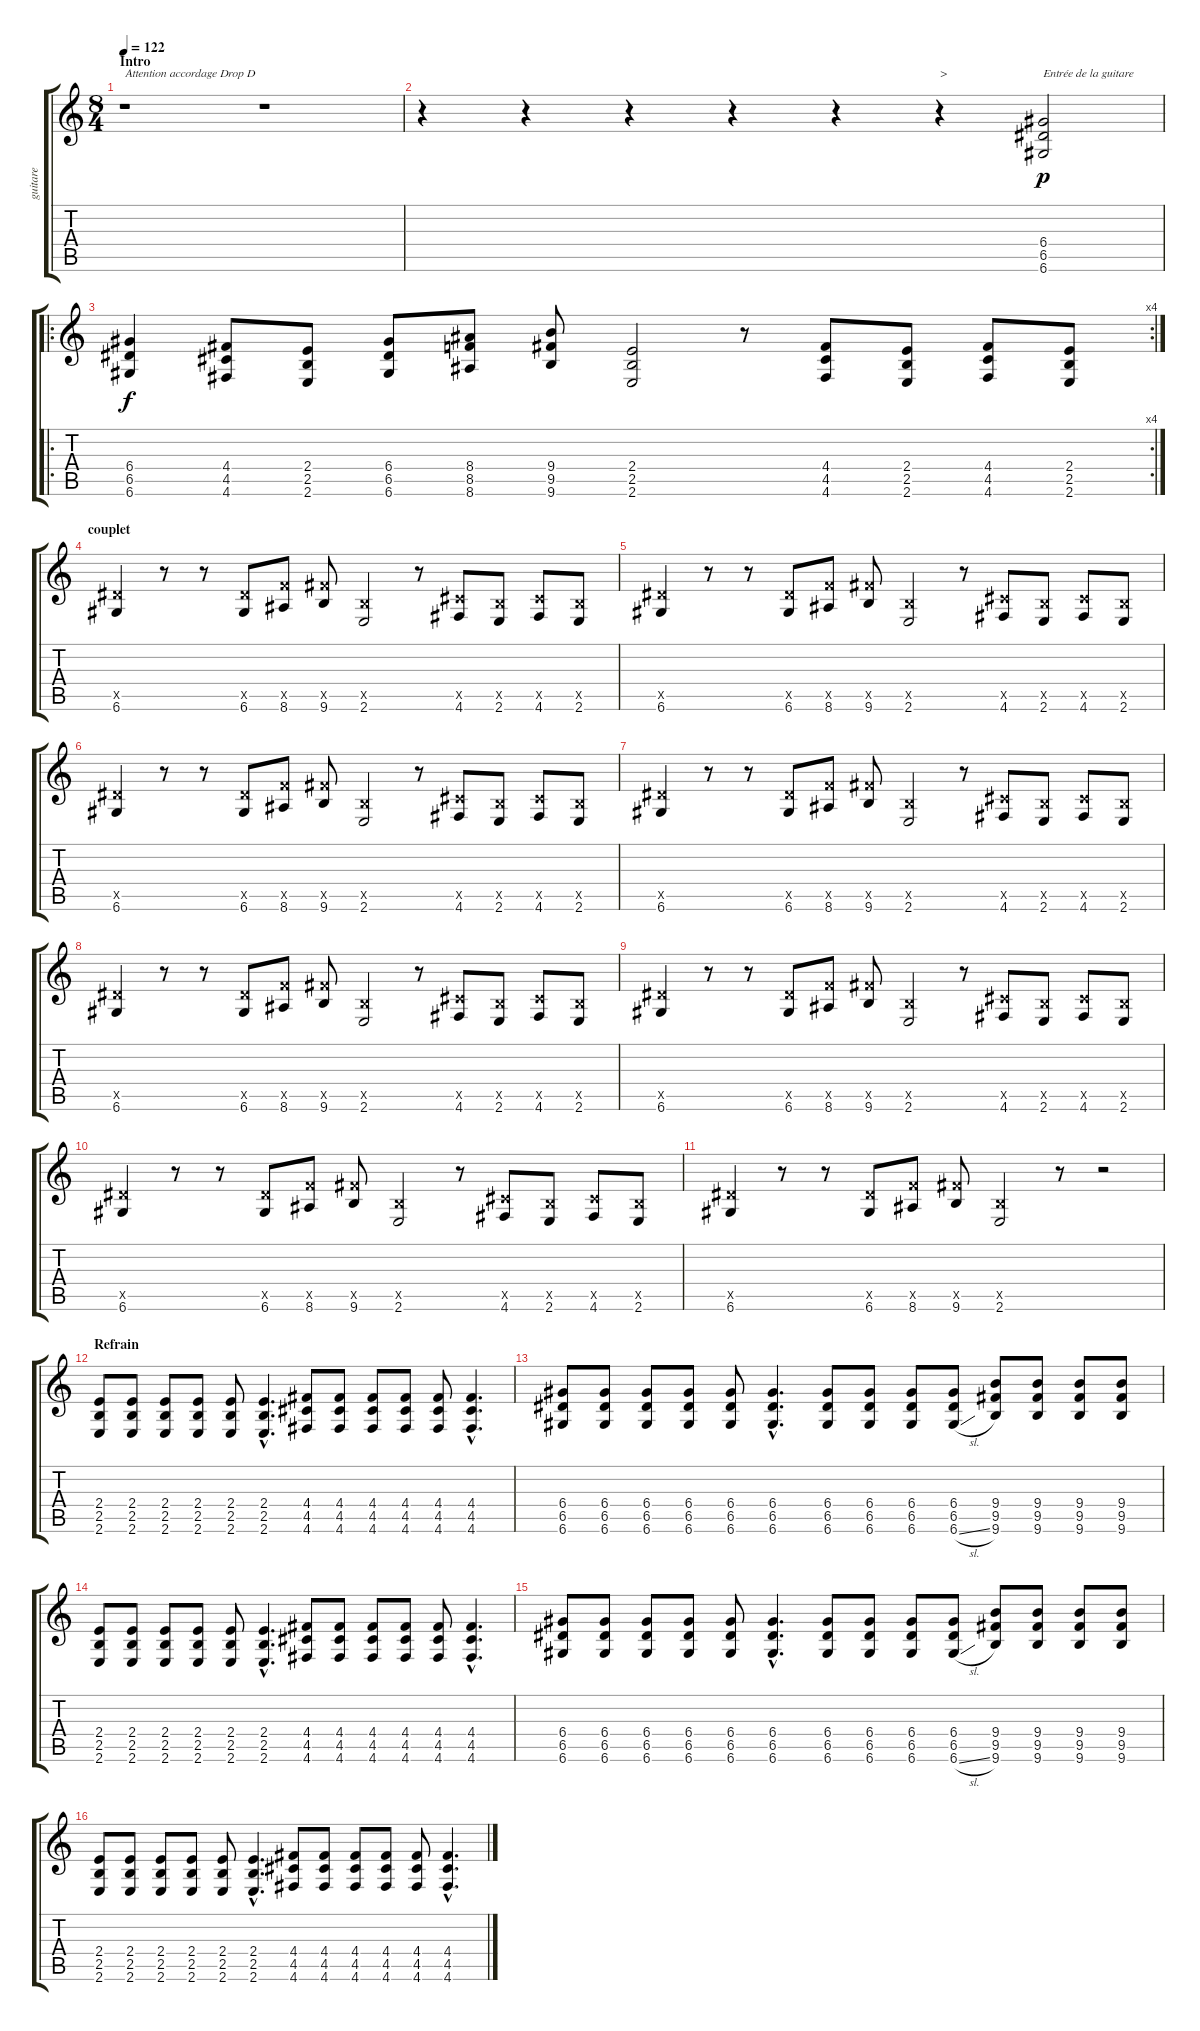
\track ("guitare" "guitare") {instrument distortionguitar}
\staff {score tabs}
\tuning (E4 B3 G3 D3 A2 D2) {hide}
\ts (8 4)
\section ("" "Intro")
\tempo 122
\clef g2
\ks c
r.1{txt "Attention accordage Drop D" dy p volume 0 instrument distortionguitar} r.1 |
r.4 r.4 r.4 r.4 r.4 r.4{txt ">"} (6.4 6.5 6.6).2{txt "Entrée de la guitare " volume 16} |
\ro
\rc 4
(6.4 6.5 6.6).4{dy f} (4.4 4.5 4.6).8 (2.4 2.5 2.6).8 (6.4 6.5 6.6).8 (8.4 8.5 8.6).8 (9.4 9.5 9.6).8 (2.4 2.5 2.6).2 r.8 (4.4 4.5 4.6).8 (2.4 2.5 2.6).8 (4.4 4.5 4.6).8 (2.4 2.5 2.6).8 |
\section ("" "couplet")
(6.5{x} 6.6).4 r.8 r.8 (6.5{x} 6.6).8 (8.5{x} 8.6).8 (9.5{x} 9.6).8 (2.5{x} 2.6).2 r.8 (4.5{x} 4.6).8 (2.5{x} 2.6).8 (4.5{x} 4.6).8 (2.5{x} 2.6).8 |
(6.5{x} 6.6).4 r.8 r.8 (6.5{x} 6.6).8 (8.5{x} 8.6).8 (9.5{x} 9.6).8 (2.5{x} 2.6).2 r.8 (4.5{x} 4.6).8 (2.5{x} 2.6).8 (4.5{x} 4.6).8 (2.5{x} 2.6).8 |
(6.5{x} 6.6).4 r.8 r.8 (6.5{x} 6.6).8 (8.5{x} 8.6).8 (9.5{x} 9.6).8 (2.5{x} 2.6).2 r.8 (4.5{x} 4.6).8 (2.5{x} 2.6).8 (4.5{x} 4.6).8 (2.5{x} 2.6).8 |
(6.5{x} 6.6).4 r.8 r.8 (6.5{x} 6.6).8 (8.5{x} 8.6).8 (9.5{x} 9.6).8 (2.5{x} 2.6).2 r.8 (4.5{x} 4.6).8 (2.5{x} 2.6).8 (4.5{x} 4.6).8 (2.5{x} 2.6).8 |
(6.5{x} 6.6).4 r.8 r.8 (6.5{x} 6.6).8 (8.5{x} 8.6).8 (9.5{x} 9.6).8 (2.5{x} 2.6).2 r.8 (4.5{x} 4.6).8 (2.5{x} 2.6).8 (4.5{x} 4.6).8 (2.5{x} 2.6).8 |
(6.5{x} 6.6).4 r.8 r.8 (6.5{x} 6.6).8 (8.5{x} 8.6).8 (9.5{x} 9.6).8 (2.5{x} 2.6).2 r.8 (4.5{x} 4.6).8 (2.5{x} 2.6).8 (4.5{x} 4.6).8 (2.5{x} 2.6).8 |
(6.5{x} 6.6).4 r.8 r.8 (6.5{x} 6.6).8 (8.5{x} 8.6).8 (9.5{x} 9.6).8 (2.5{x} 2.6).2 r.8 (4.5{x} 4.6).8 (2.5{x} 2.6).8 (4.5{x} 4.6).8 (2.5{x} 2.6).8 |
(6.5{x} 6.6).4 r.8 r.8 (6.5{x} 6.6).8 (8.5{x} 8.6).8 (9.5{x} 9.6).8 (2.5{x} 2.6).2 r.8 r.2 |
\section ("" "Refrain")
(2.4 2.5 2.6).8 (2.4 2.5 2.6).8 (2.4 2.5 2.6).8 (2.4 2.5 2.6).8 (2.4 2.5 2.6).8 (2.4{hac} 2.5{hac} 2.6{hac}).4{d} (4.4 4.5 4.6).8 (4.4 4.5 4.6).8 (4.4 4.5 4.6).8 (4.4 4.5 4.6).8 (4.4 4.5 4.6).8 (4.4{hac} 4.5{hac} 4.6{hac}).4{d} |
(6.4 6.5 6.6).8 (6.4 6.5 6.6).8 (6.4 6.5 6.6).8 (6.4 6.5 6.6).8 (6.4 6.5 6.6).8 (6.4{hac} 6.5{hac} 6.6{hac}).4{d} (6.4 6.5 6.6).8 (6.4 6.5 6.6).8 (6.4 6.5 6.6).8 (6.4 6.5 6.6{sl}).8 (9.4 9.5 9.6).8 (9.4 9.5 9.6).8 (9.4 9.5 9.6).8 (9.4 9.5 9.6).8 |
(2.4 2.5 2.6).8 (2.4 2.5 2.6).8 (2.4 2.5 2.6).8 (2.4 2.5 2.6).8 (2.4 2.5 2.6).8 (2.4{hac} 2.5{hac} 2.6{hac}).4{d} (4.4 4.5 4.6).8 (4.4 4.5 4.6).8 (4.4 4.5 4.6).8 (4.4 4.5 4.6).8 (4.4 4.5 4.6).8 (4.4{hac} 4.5{hac} 4.6{hac}).4{d} |
(6.4 6.5 6.6).8 (6.4 6.5 6.6).8 (6.4 6.5 6.6).8 (6.4 6.5 6.6).8 (6.4 6.5 6.6).8 (6.4{hac} 6.5{hac} 6.6{hac}).4{d} (6.4 6.5 6.6).8 (6.4 6.5 6.6).8 (6.4 6.5 6.6).8 (6.4 6.5 6.6{sl}).8 (9.4 9.5 9.6).8 (9.4 9.5 9.6).8 (9.4 9.5 9.6).8 (9.4 9.5 9.6).8 |
(2.4 2.5 2.6).8 (2.4 2.5 2.6).8 (2.4 2.5 2.6).8 (2.4 2.5 2.6).8 (2.4 2.5 2.6).8 (2.4{hac} 2.5{hac} 2.6{hac}).4{d} (4.4 4.5 4.6).8 (4.4 4.5 4.6).8 (4.4 4.5 4.6).8 (4.4 4.5 4.6).8 (4.4 4.5 4.6).8 (4.4{hac} 4.5{hac} 4.6{hac}).4{d}
